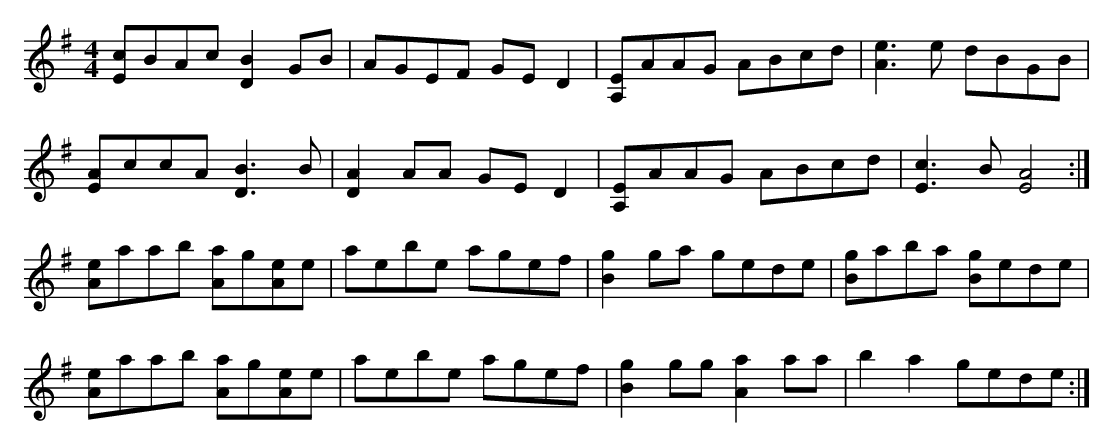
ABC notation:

X:1
M:4/4
K:Ador
[cE]BAc [B2D2] GB|AGEF GED2|[A,E]AAG ABcd|[e3A3] e dBGB|
[EA]ccA [B3D3] B|[A2D2] AA GED2|[A,E]AAG ABcd|[c3E3] B [A4E4]:|
[eA]aab [Aa]g[eA]e|aebe agef|[g2B2] ga gede|[gB]aba [gB]ede|
[eA]aab [Aa]g[eA]e|aebe agef|[g2B2] gg [a2A2] aa|b2 a2 gede:|
